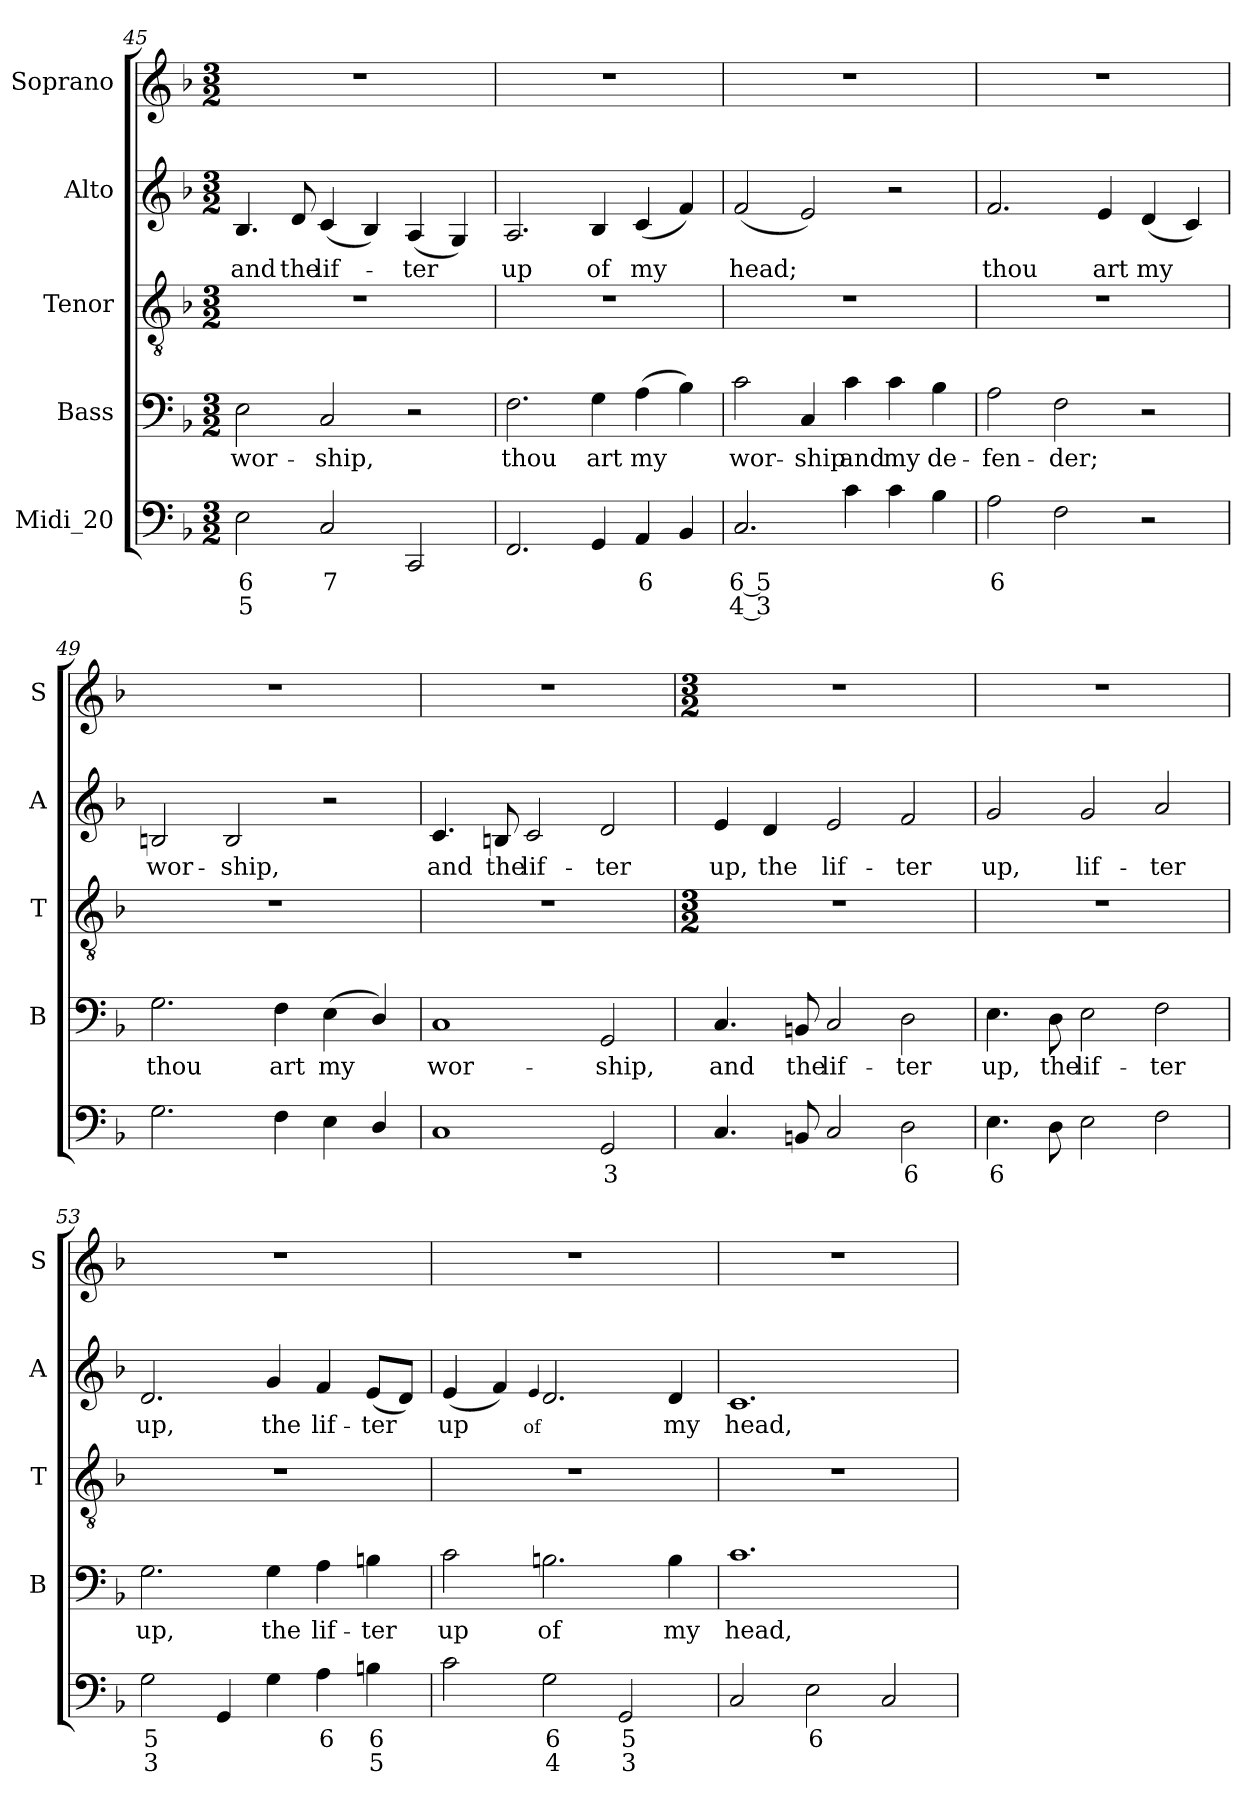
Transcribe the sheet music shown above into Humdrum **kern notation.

**kern	**text	**text	**kern	**text	**kern	**kern	**text	**kern
*part5	*part5	*part5	*part4	*part4	*part3	*part2	*part2	*part1
*staff5	*staff5	*staff5	*staff4	*staff4	*staff3	*staff2	*staff2	*staff1
*I"Midi_20	*	*	*I"Bass	*	*I"Tenor	*I"Alto	*	*I"Soprano
*	*	*	*I'B	*	*I'T	*I'A	*	*I'S
!!LO:LB:g=z
*clefF4	*	*	*clefF4	*	*clefGv2	*clefG2	*	*clefG2
*k[b-]	*	*	*k[b-]	*	*k[b-]	*k[b-]	*	*k[b-]
*F:	*	*	*F:	*	*F:	*F:	*	*F:
*M3/2	*	*	*M3/2	*	*M3/2	*M3/2	*	*M3/2
=45	=45	=45	=45	=45	=45	=45	=45	=45
!	!LO:LY:b	!LO:LY:b	!	!LO:LY:b	!	!	!LO:LY:b	!
2E	6	5	2E	wor-	1.r	4.B-	and	1.r
!	!	!	!	!	!	!	!LO:LY:b	!
.	.	.	.	.	.	8d	the	.
!	!LO:LY:b	!	!	!LO:LY:b	!	!	!LO:LY:b	!
2C	7	.	2C	-ship,	.	(<4c	lif-	.
.	.	.	.	.	.	4B-)	.	.
!	!	!	!	!	!	!	!LO:LY:b	!
2CC	.	.	2r	.	.	(<4A	ter	.
.	.	.	.	.	.	4G)	.	.
=46	=46	=46	=46	=46	=46	=46	=46	=46
!	!	!	!	!LO:LY:b	!	!	!LO:LY:b	!
2.FF	.	.	2.F	thou	1.r	2.A	up	1.r
!	!	!	!	!LO:LY:b	!	!	!LO:LY:b	!
4GG	.	.	4G	art	.	4B-	of	.
!	!LO:LY:b	!	!	!LO:LY:b	!	!	!LO:LY:b	!
4AA	6	.	(>4A	my	.	(<4c	my	.
4BB-	.	.	4B-)	.	.	4f)	.	.
=47	=47	=47	=47	=47	=47	=47	=47	=47
!	!LO:LY:b	!LO:LY:b	!	!LO:LY:b	!	!	!LO:LY:b	!
2.C	6 5	4 3	2c	wor-	1.r	(<2f	head;	1.r
!	!	!	!	!LO:LY:b	!	!	!	!
.	.	.	4C	-ship	.	2e)	.	.
!	!	!	!	!LO:LY:b	!	!	!	!
4c	.	.	4c	and	.	.	.	.
!	!	!	!	!LO:LY:b	!	!	!	!
4c	.	.	4c	my	.	2r	.	.
!	!	!	!	!LO:LY:b	!	!	!	!
4B-	.	.	4B-	de-	.	.	.	.
=48	=48	=48	=48	=48	=48	=48	=48	=48
!	!LO:LY:b	!	!	!LO:LY:b	!	!	!LO:LY:b	!
2A	6	.	2A	-fen-	1.r	2.f	thou	1.r
!	!	!	!	!LO:LY:b	!	!	!	!
2F	.	.	2F	-der;	.	.	.	.
!	!	!	!	!	!	!	!LO:LY:b	!
.	.	.	.	.	.	4e	art	.
!	!	!	!	!	!	!	!LO:LY:b	!
2r	.	.	2r	.	.	(<4d	my	.
.	.	.	.	.	.	4c)	.	.
=49	=49	=49	=49	=49	=49	=49	=49	=49
!	!	!	!	!LO:LY:b	!	!	!LO:LY:b	!
2.G	.	.	2.G	thou	1.r	2Bn	wor-	1.r
!	!	!	!	!	!	!	!LO:LY:b	!
.	.	.	.	.	.	2B	-ship,	.
!	!	!	!	!LO:LY:b	!	!	!	!
4F	.	.	4F	art	.	.	.	.
!	!	!	!	!LO:LY:b	!	!	!	!
4E	.	.	(<4E	my	.	2r	.	.
4D/	.	.	4D/)	.	.	.	.	.
=50	=50	=50	=50	=50	=50	=50	=50	=50
!	!	!	!	!LO:LY:b	!	!	!LO:LY:b	!
1C	.	.	1C	wor-	1.r	4.c	and	1.r
!	!	!	!	!	!	!	!LO:LY:b	!
.	.	.	.	.	.	8Bn	the	.
!	!	!	!	!	!	!	!LO:LY:b	!
.	.	.	.	.	.	2c	lif-	.
!	!LO:LY:b	!	!	!LO:LY:b	!	!	!LO:LY:b	!
2GG	3	.	2GG	-ship,	.	2d	-ter	.
!!LO:LB:g=z
=51	=51	=51	=51	=51	=51	=51	=51	=51
*	*	*	*	*	*M3/2	*	*	*M3/2
!	!	!	!	!LO:LY:b	!	!	!LO:LY:b	!
4.C	.	.	4.C	and	1.r	4e	up,	1.r
!	!	!	!	!	!	!	!LO:LY:b	!
.	.	.	.	.	.	4d	the	.
!	!	!	!	!LO:LY:b	!	!	!	!
8BBn	.	.	8BBn	the	.	.	.	.
!	!	!	!	!LO:LY:b	!	!	!LO:LY:b	!
2C	.	.	2C	lif-	.	2e	lif-	.
!	!LO:LY:b	!	!	!LO:LY:b	!	!	!LO:LY:b	!
2D	6	.	2D	-ter	.	2f	-ter	.
=52	=52	=52	=52	=52	=52	=52	=52	=52
!	!LO:LY:b	!	!	!LO:LY:b	!	!	!LO:LY:b	!
4.E	6	.	4.E	up,	1.r	2g	up,	1.r
!	!	!	!	!LO:LY:b	!	!	!	!
8D	.	.	8D	the	.	.	.	.
!	!	!	!	!LO:LY:b	!	!	!LO:LY:b	!
2E	.	.	2E	lif-	.	2g	lif-	.
!	!	!	!	!LO:LY:b	!	!	!LO:LY:b	!
2F	.	.	2F	-ter	.	2a	-ter	.
=53	=53	=53	=53	=53	=53	=53	=53	=53
!	!LO:LY:b	!LO:LY:b	!	!LO:LY:b	!	!	!LO:LY:b	!
2G	5	3	2.G	up,	1.r	2.d	up,	1.r
4GG	.	.	.	.	.	.	.	.
!	!	!	!	!LO:LY:b	!	!	!LO:LY:b	!
4G	.	.	4G	the	.	4g	the	.
!	!LO:LY:b	!	!	!LO:LY:b	!	!	!LO:LY:b	!
4A	6	.	4A	lif-	.	4f	lif-	.
!	!LO:LY:b	!LO:LY:b	!	!LO:LY:b	!	!	!LO:LY:b	!
4Bn	6	5	4Bn	-ter	.	(<8eL	-ter	.
.	.	.	.	.	.	8dJ)	.	.
=54	=54	=54	=54	=54	=54	=54	=54	=54
!	!	!	!	!LO:LY:b	!	!	!LO:LY:b	!
2c	.	.	2c	up	1.r	(<4e	up	1.r
.	.	.	.	.	.	4f)	.	.
!	!	!	!	!	!	!	!LO:LY:b	!
.	.	.	.	.	.	4qqe/	of	.
!	!LO:LY:b	!LO:LY:b	!	!LO:LY:b	!	!	!	!
2G	6	4	2.Bn	of	.	2.d	.	.
!	!LO:LY:b	!LO:LY:b	!	!	!	!	!	!
2GG	5	3	.	.	.	.	.	.
!	!	!	!	!LO:LY:b	!	!	!LO:LY:b	!
.	.	.	4B	my	.	4d	my	.
=55	=55	=55	=55	=55	=55	=55	=55	=55
!	!	!	!	!LO:LY:b	!	!	!LO:LY:b	!
2C	.	.	1.c	head,	1.r	1.c	head,	1.r
!	!LO:LY:b	!	!	!	!	!	!	!
2E	6	.	.	.	.	.	.	.
2C	.	.	.	.	.	.	.	.
=	=	=	=	=	=	=	=	=
*-	*-	*-	*-	*-	*-	*-	*-	*-
